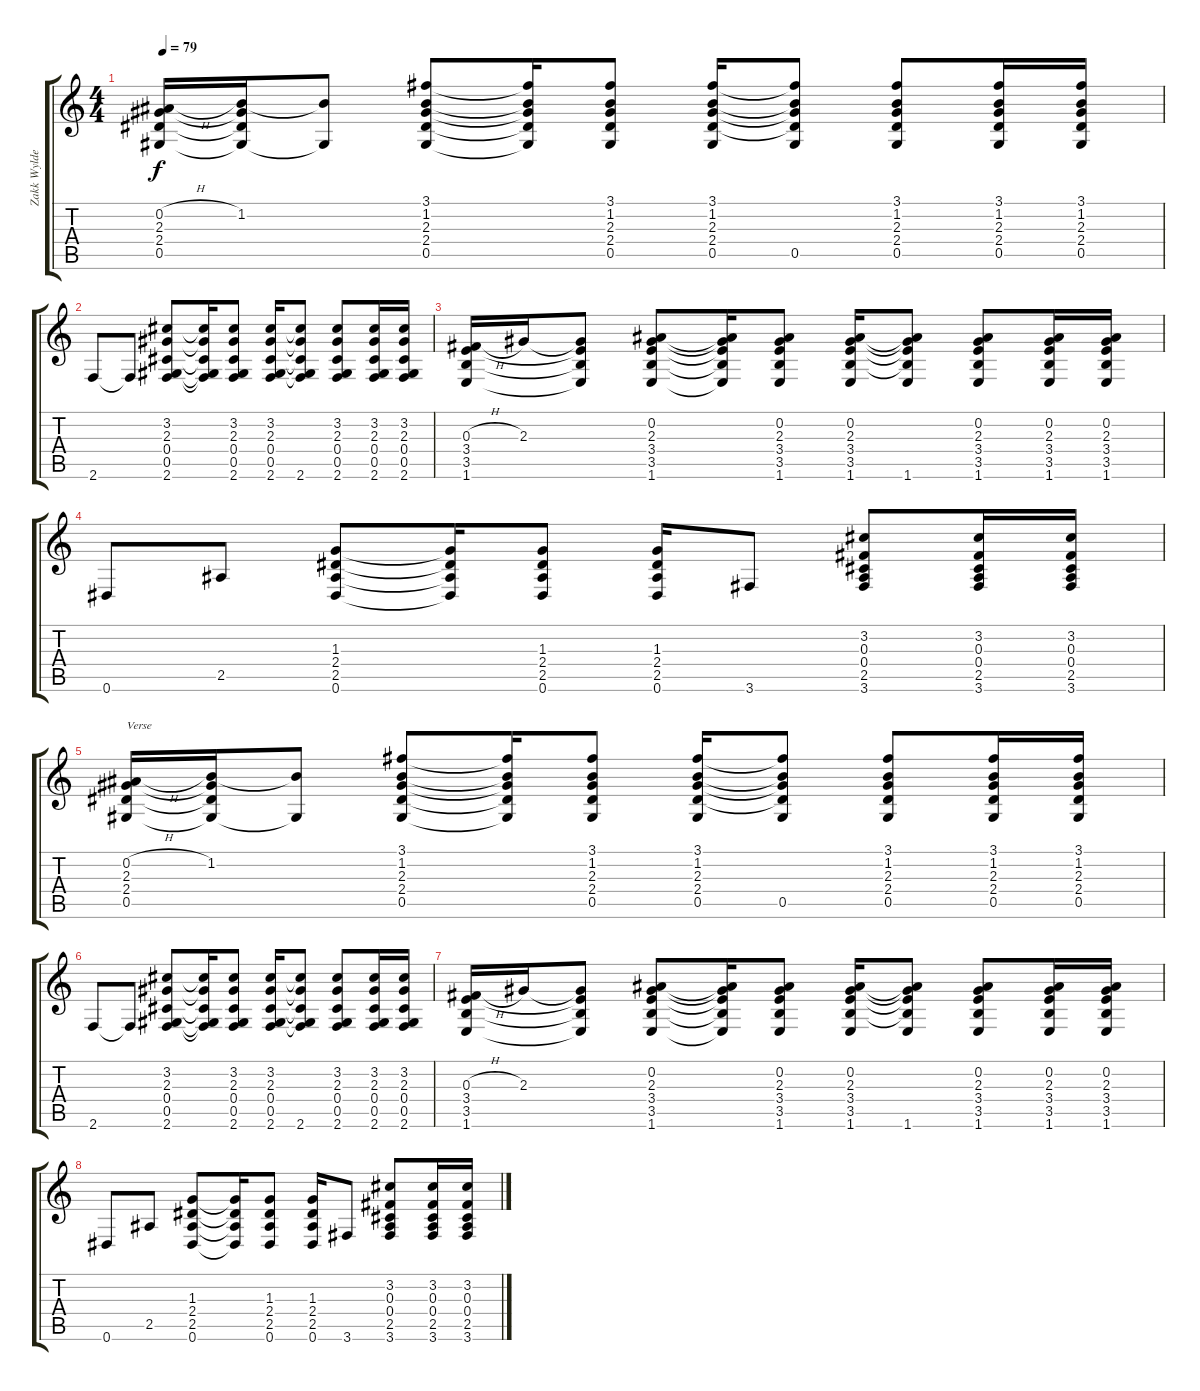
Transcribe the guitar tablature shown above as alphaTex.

\track ("Zakk Wylde (Acoustic)" "Zakk Wylde") {instrument acousticguitarsteel}
\staff {score tabs}
\tuning (Eb4 Bb3 Gb3 Db3 Ab2 Eb2) {hide}
\ts (4 4)
\tempo 79
\clef g2
\ks c
(0.2{h} 2.3 2.4 0.5).16{dy f} (1.2 2.3{t} 2.4{t} 0.5{t}).16 (1.2{t} 0.5{t}).8 (3.1 1.2 2.3 2.4 0.5).8 (3.1{t} 1.2{t} 2.3{t} 2.4{t} 0.5{t}).16 (3.1 1.2 2.3 2.4 0.5).8 (3.1 1.2 2.3 2.4 0.5).16 (3.1{t} 1.2{t} 2.3{t} 2.4{t} 0.5).8 (3.1 1.2 2.3 2.4 0.5).8 (3.1 1.2 2.3 2.4 0.5).16 (3.1 1.2 2.3 2.4 0.5).16 |
2.6.8 2.6{t}.8 (3.2 2.3 0.4 0.5 2.6).8 (3.2{t} 2.3{t} 0.4{t} 0.5{t} 2.6{t}).16 (3.2 2.3 0.4 0.5 2.6).8 (3.2 2.3 0.4 0.5 2.6).16 (3.2{t} 2.3{t} 0.4{t} 0.5{t} 2.6).8 (3.2 2.3 0.4 0.5 2.6).8 (3.2 2.3 0.4 0.5 2.6).16 (3.2 2.3 0.4 0.5 2.6).16 |
(0.3{h} 3.4 3.5 1.6).16 2.3.16 (2.3{t} 3.4{t} 3.5{t} 1.6{t}).8 (0.2 2.3 3.4 3.5 1.6).8 (0.2{t} 2.3{t} 3.4{t} 3.5{t} 1.6{t}).16 (0.2 2.3 3.4 3.5 1.6).8 (0.2 2.3 3.4 3.5 1.6).16 (0.2{t} 2.3{t} 3.4{t} 3.5{t} 1.6).8 (0.2 2.3 3.4 3.5 1.6).8 (0.2 2.3 3.4 3.5 1.6).16 (0.2 2.3 3.4 3.5 1.6).16 |
0.6.8 2.5.8 (1.3 2.4 2.5 0.6).8 (1.3{t} 2.4{t} 2.5{t} 0.6{t}).16 (1.3 2.4 2.5 0.6).8 (1.3 2.4 2.5 0.6).16 3.6.8 (3.2 0.3 0.4 2.5 3.6).8 (3.2 0.3 0.4 2.5 3.6).16 (3.2 0.3 0.4 2.5 3.6).16 |
(0.2{h} 2.3 2.4 0.5).16{txt "Verse"} (1.2 2.3{t} 2.4{t} 0.5{t}).16 (1.2{t} 0.5{t}).8 (3.1 1.2 2.3 2.4 0.5).8 (3.1{t} 1.2{t} 2.3{t} 2.4{t} 0.5{t}).16 (3.1 1.2 2.3 2.4 0.5).8 (3.1 1.2 2.3 2.4 0.5).16 (3.1{t} 1.2{t} 2.3{t} 2.4{t} 0.5).8 (3.1 1.2 2.3 2.4 0.5).8 (3.1 1.2 2.3 2.4 0.5).16 (3.1 1.2 2.3 2.4 0.5).16 |
2.6.8 2.6{t}.8 (3.2 2.3 0.4 0.5 2.6).8 (3.2{t} 2.3{t} 0.4{t} 0.5{t} 2.6{t}).16 (3.2 2.3 0.4 0.5 2.6).8 (3.2 2.3 0.4 0.5 2.6).16 (3.2{t} 2.3{t} 0.4{t} 0.5{t} 2.6).8 (3.2 2.3 0.4 0.5 2.6).8 (3.2 2.3 0.4 0.5 2.6).16 (3.2 2.3 0.4 0.5 2.6).16 |
(0.3{h} 3.4 3.5 1.6).16 2.3.16 (2.3{t} 3.4{t} 3.5{t} 1.6{t}).8 (0.2 2.3 3.4 3.5 1.6).8 (0.2{t} 2.3{t} 3.4{t} 3.5{t} 1.6{t}).16 (0.2 2.3 3.4 3.5 1.6).8 (0.2 2.3 3.4 3.5 1.6).16 (0.2{t} 2.3{t} 3.4{t} 3.5{t} 1.6).8 (0.2 2.3 3.4 3.5 1.6).8 (0.2 2.3 3.4 3.5 1.6).16 (0.2 2.3 3.4 3.5 1.6).16 |
0.6.8 2.5.8 (1.3 2.4 2.5 0.6).8 (1.3{t} 2.4{t} 2.5{t} 0.6{t}).16 (1.3 2.4 2.5 0.6).8 (1.3 2.4 2.5 0.6).16 3.6.8 (3.2 0.3 0.4 2.5 3.6).8 (3.2 0.3 0.4 2.5 3.6).16 (3.2 0.3 0.4 2.5 3.6).16
